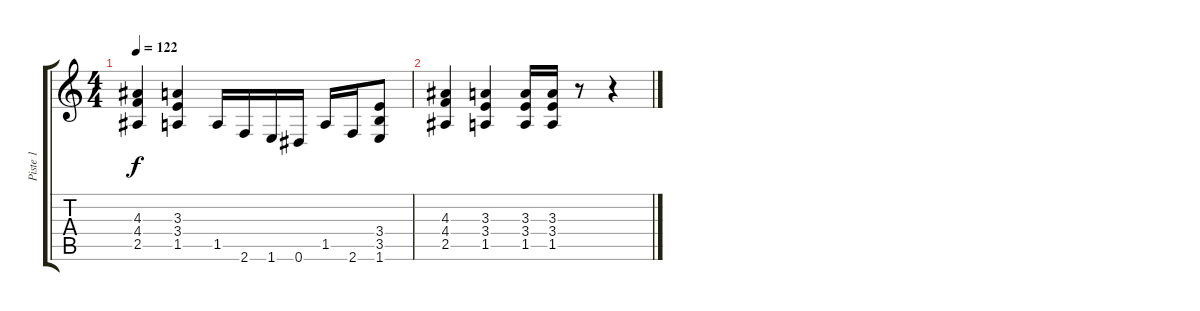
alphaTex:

\track ("Piste 1" "Piste 1") {instrument distortionguitar}
\staff {score tabs}
\tuning (Eb4 Bb3 Gb3 Db3 Ab2 Eb2) {hide}
\ts (4 4)
\tempo 122
\clef g2
\ks c
(4.3 4.4 2.5).4{dy f} (3.3 3.4 1.5).4 1.5.16 2.6.16 1.6.16 0.6.16 1.5.16 2.6.16 (3.4 3.5 1.6).8 |
(4.3 4.4 2.5).4 (3.3 3.4 1.5).4 (3.3 3.4 1.5).16 (3.3 3.4 1.5).16 r.8 r.4
